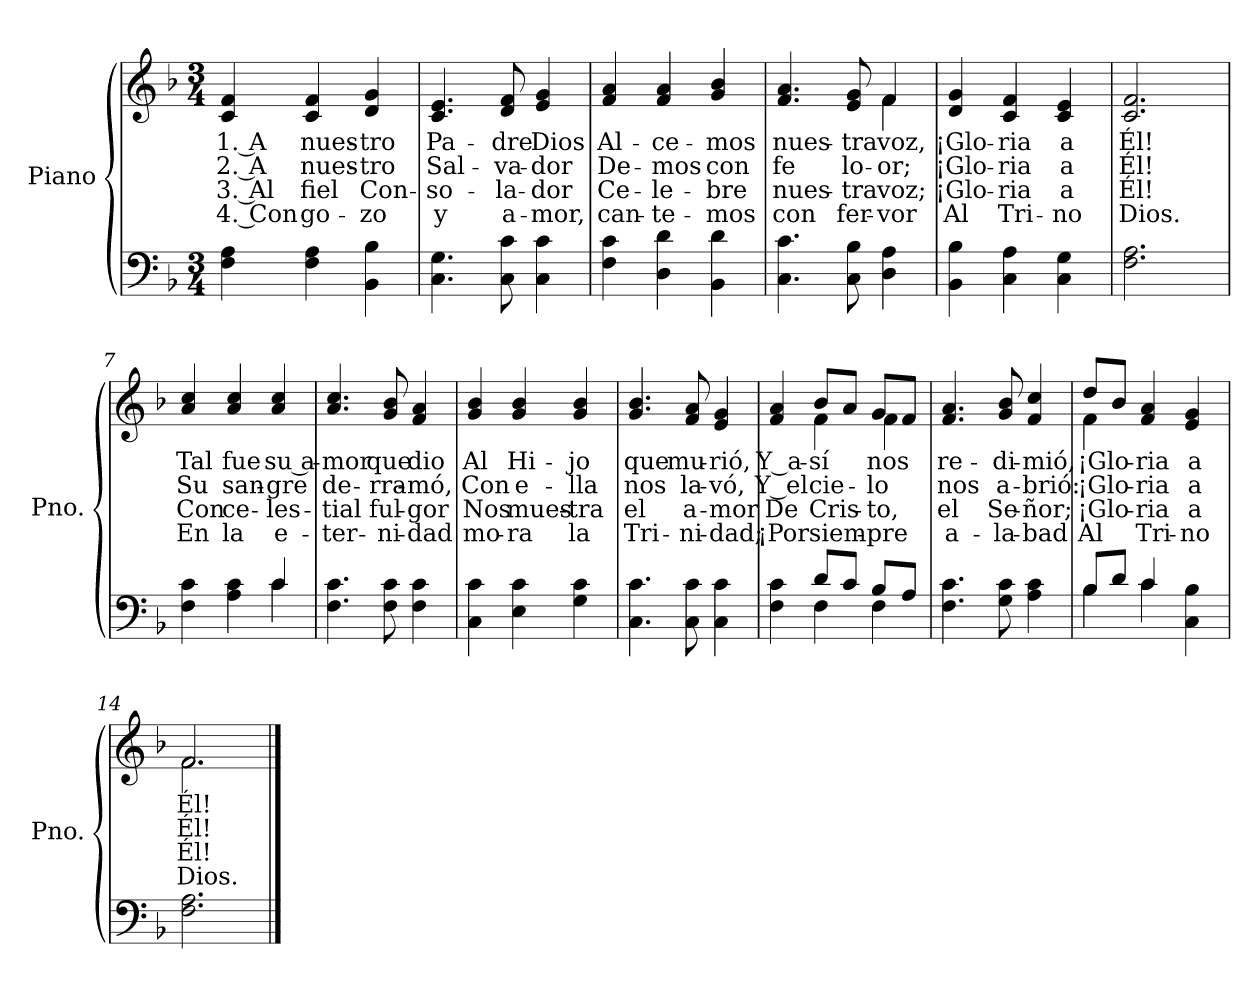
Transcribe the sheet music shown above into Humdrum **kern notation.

**kern	**kern	**text	**text	**text	**text
*part1	*part1	*part1	*part1	*part1	*part1
*staff2	*staff1	*staff1	*staff1	*staff1	*staff1
*I"Piano	*	*	*	*	*
*I'Pno.	*	*	*	*	*
*stria5	*stria5	*	*	*	*
*clefF4	*clefG2	*	*	*	*
*k[b-]	*k[b-]	*	*	*	*
*M3/4	*M3/4	*	*	*	*
=1	=1	=1	=1	=1	=1
4F\ 4A\	4c/ 4f/	1. A	2. A	3. Al	4. Con
4F\ 4A\	4c/ 4f/	nues-	nues-	fiel	go-
4BB-\ 4B-\	4d/ 4g/	-tro	-tro	Con-	-zo
=2	=2	=2	=2	=2	=2
4.C\ 4.G\	4.c/ 4.e/	Pa-	Sal-	-so-	y
8C\ 8c\	8d/ 8f/	-dre	-va-	-la-	a-
4C\ 4c\	4e/ 4g/	Dios	-dor	-dor	-mor,
=3	=3	=3	=3	=3	=3
4F\ 4c\	4f/ 4a/	Al-	De-	Ce-	can-
4D\ 4d\	4f/ 4a/	-ce-	-mos	-le-	-te-
4BB-\ 4d\	4g/ 4b-/	-mos	con	-bre	-mos
=4	=4	=4	=4	=4	=4
*	*^	*	*	*	*
4.C\ 4.c\	4.f/ 4.a/	2ryy	nues-	fe	nues-	con
8C\ 8B-\	8e/ 8g/	.	-tra	lo-	-tra	fer-
4D\ 4A\	4f/	4f\	voz,	-or;	voz;	-vor
*	*v	*v	*	*	*	*
!!LO:LB:g=z
=5	=5	=5	=5	=5	=5
4BB-\ 4B-\	4d/ 4g/	¡Glo-	¡Glo-	¡Glo-	Al
4C\ 4A\	4c/ 4f/	-ria	-ria	-ria	Tri-
4C\ 4G\	4c/ 4e/	a	a	a	-no
=6	=6	=6	=6	=6	=6
2.F\ 2.A\	2.c/ 2.f/	Él!	Él!	Él!	Dios.
=7	=7	=7	=7	=7	=7
*^	*	*	*	*	*
4F\ 4c\	2ryy	4a/ 4cc/	Tal	Su	Con	En
4A\ 4c\	.	4a/ 4cc/	fue	san-	ce-	la
4c/	4c\	4a/ 4cc/	su a-	-gre	-les-	e-
*v	*v	*	*	*	*	*
=8	=8	=8	=8	=8	=8
4.F\ 4.c\	4.a/ 4.cc/	-mor	de-	-tial	-ter-
8F\ 8c\	8g/ 8b-/	que	-rra-	ful-	-ni-
4F\ 4c\	4f/ 4a/	dio	-mó,	-gor	-dad
!!LO:LB:g=z
=9	=9	=9	=9	=9	=9
4C\ 4c\	4g/ 4b-/	Al	Con	Nos	mo-
4E\ 4c\	4g/ 4b-/	Hi-	e-	mues-	-ra
4G\ 4c\	4g/ 4b-/	-jo	-lla	-tra	la
=10	=10	=10	=10	=10	=10
4.C\ 4.c\	4.g/ 4.b-/	que	nos	el	Tri-
8C\ 8c\	8f/ 8a/	mu-	la-	a-	-ni-
4C\ 4c\	4e/ 4g/	-rió,	-vó,	-mor	-dad;
=11	=11	=11	=11	=11	=11
*^	*^	*	*	*	*
4F\ 4c\	4ryy	4f/ 4a/	4ryy	Y a-	Y el	De	¡Por
8d/L	4F\	8b-/L	4f\	-sí	cie-	Cris-	siem-
8c/J	.	8a/J	.	.	.	.	.
8B-/L	4F\	8g/L	4f\	nos	-lo	-to,	-pre
8A/J	.	8f/J	.	.	.	.	.
*v	*v	*	*	*	*	*	*
*	*v	*v	*	*	*	*
!!LO:LB:g=z
=12	=12	=12	=12	=12	=12
4.F\ 4.c\	4.f/ 4.a/	re-	nos	el	a-
8G\ 8c\	8g/ 8b-/	-di-	a-	Se-	-la-
4A\ 4c\	4f/ 4cc/	-mió,	-brió:	-ñor;	-bad
=13	=13	=13	=13	=13	=13
*^	*^	*	*	*	*
8B-/L	4B-\	8dd/L	4f\	¡Glo-	¡Glo-	¡Glo-	Al
8d/J	.	8b-/J	.	.	.	.	.
4c/	4c\	4f/ 4a/	2ryy	-ria	-ria	-ria	Tri-
4C\ 4B-\	4ryy	4e/ 4g/	.	a	a	a	-no
*v	*v	*	*	*	*	*	*
=14	=14	=14	=14	=14	=14	=14
2.F\ 2.A\	2.f/	2.f\	Él!	Él!	Él!	Dios.
*	*v	*v	*	*	*	*
==	==	==	==	==	==
*-	*-	*-	*-	*-	*-
